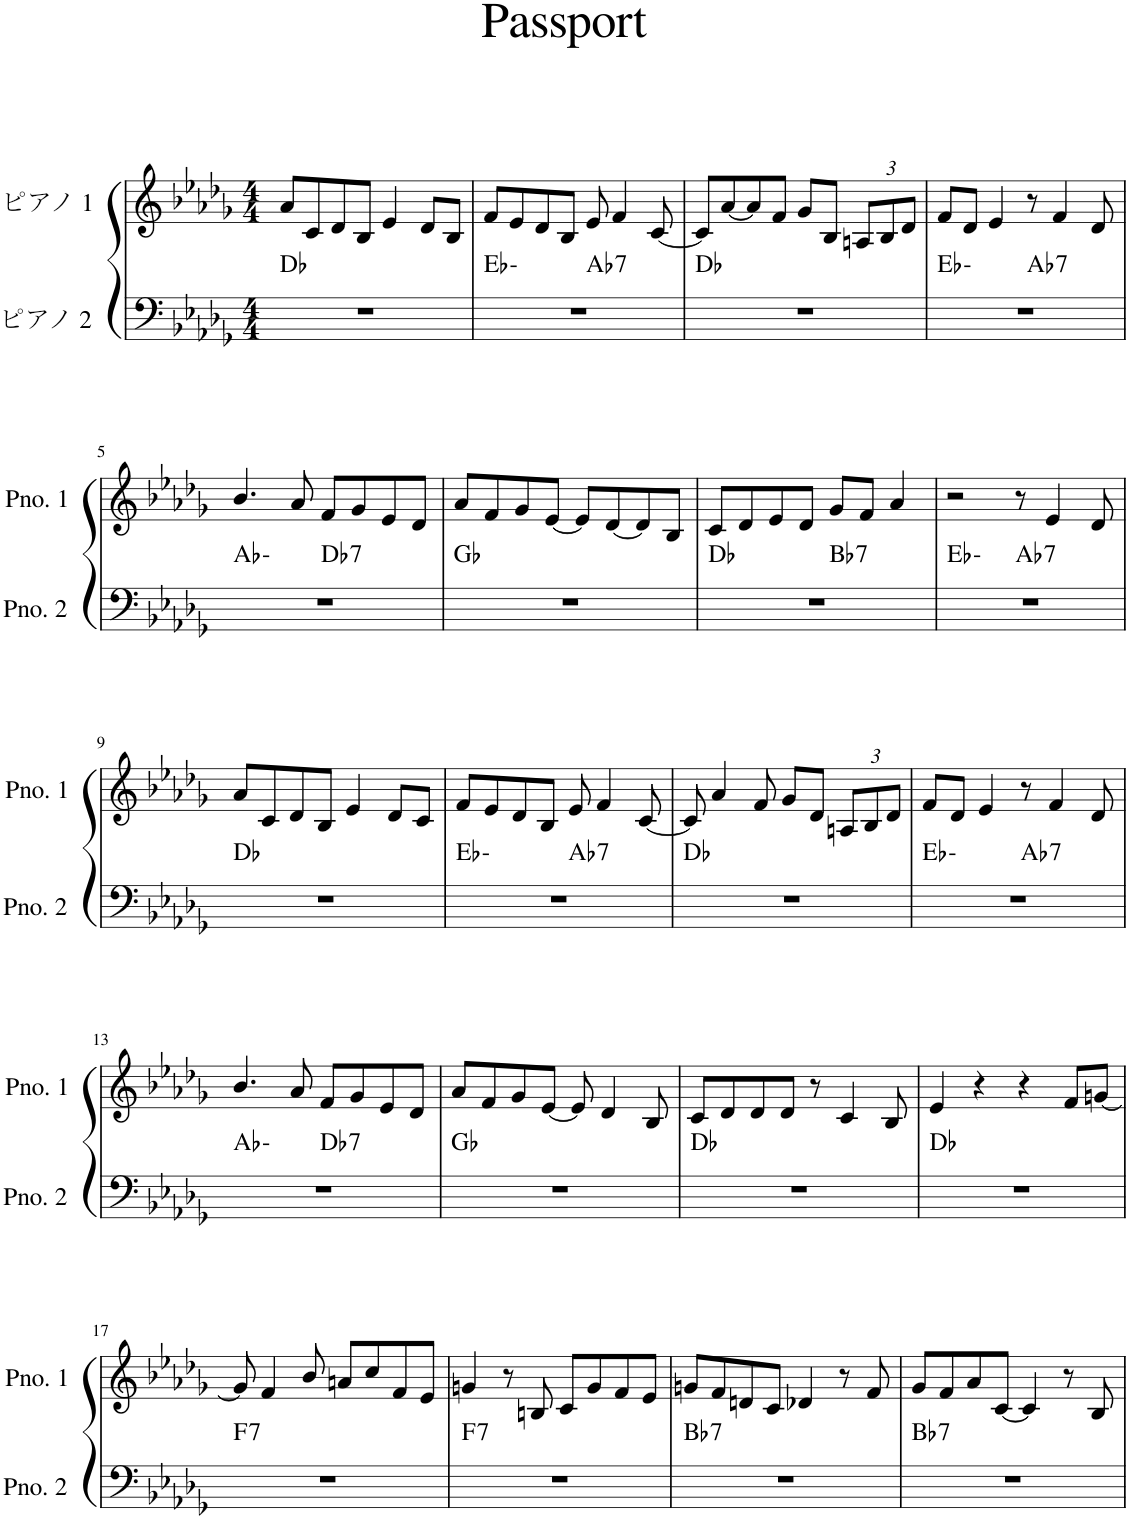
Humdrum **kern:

**kern	**harte	**kern
*part2	*part2	*part1
*staff2	*	*staff1
*I"ピアノ 2	*	*I"ピアノ 1
*clefF4	*	*clefG2
*k[b-e-a-d-g-]	*	*k[b-e-a-d-g-]
*M4/4	*	*M4/4
=1	=1	=1
1r	Db:maj	8a-/L
.	.	8c/
.	.	8d-/
.	.	8B-/J
.	.	4e-/
.	.	8d-/L
.	.	8B-/J
=2	=2	=2
*^	*	*
1r	2ryy	Eb:min	8f/L
.	.	.	8e-/
.	.	.	8d-/
.	.	.	8B-/J
!	!	!LO:H:kt=7	!
.	2ryy	Ab:7	8e-/
.	.	.	4f/
.	.	.	[8c/
*v	*v	*	*
=3	=3	=3
1r	Db:maj	8c/L]
.	.	[8a-/
.	.	8a-/]
.	.	8f/J
.	.	8g-/L
.	.	8B-/J
*	*	*Xbrackettup
.	.	12An/L
.	.	12B-/
.	.	12d-/J
=4	=4	=4
*^	*	*
1r	2ryy	Eb:min	8f/L
.	.	.	8d-/J
.	.	.	4e-/
!	!	!LO:H:kt=7	!
.	2ryy	Ab:7	8r
.	.	.	4f/
.	.	.	8d-/
!!LO:LB:g=z
=5	=5	=5	=5
1r	2ryy	Ab:min	4.b-/
.	.	.	8a-/
!	!	!LO:H:kt=7	!
.	2ryy	Db:7	8f/L
.	.	.	8g-/
.	.	.	8e-/
.	.	.	8d-/J
*v	*v	*	*
=6	=6	=6
1r	Gb:maj	8a-/L
.	.	8f/
.	.	8g-/
.	.	[8e-/J
.	.	8e-/L]
.	.	[8d-/
.	.	8d-/]
.	.	8B-/J
=7	=7	=7
*^	*	*
1r	2ryy	Db:maj	8c/L
.	.	.	8d-/
.	.	.	8e-/
.	.	.	8d-/J
!	!	!LO:H:kt=7	!
.	2ryy	Bb:7	8g-/L
.	.	.	8f/J
.	.	.	4a-/
=8	=8	=8	=8
1r	2ryy	Eb:min	2r
!	!	!LO:H:kt=7	!
.	2ryy	Ab:7	8r
.	.	.	4e-/
.	.	.	8d-/
*v	*v	*	*
!!LO:LB:g=z
=9	=9	=9
1r	Db:maj	8a-/L
.	.	8c/
.	.	8d-/
.	.	8B-/J
.	.	4e-/
.	.	8d-/L
.	.	8c/J
=10	=10	=10
*^	*	*
1r	2ryy	Eb:min	8f/L
.	.	.	8e-/
.	.	.	8d-/
.	.	.	8B-/J
!	!	!LO:H:kt=7	!
.	2ryy	Ab:7	8e-/
.	.	.	4f/
.	.	.	[8c/
*v	*v	*	*
=11	=11	=11
1r	Db:maj	8c/]
.	.	4a-/
.	.	8f/
.	.	8g-/L
.	.	8d-/J
.	.	12An/L
.	.	12B-/
.	.	12d-/J
=12	=12	=12
*^	*	*
1r	2ryy	Eb:min	8f/L
.	.	.	8d-/J
.	.	.	4e-/
!	!	!LO:H:kt=7	!
.	2ryy	Ab:7	8r
.	.	.	4f/
.	.	.	8d-/
!!LO:LB:g=z
=13	=13	=13	=13
1r	2ryy	Ab:min	4.b-/
.	.	.	8a-/
!	!	!LO:H:kt=7	!
.	2ryy	Db:7	8f/L
.	.	.	8g-/
.	.	.	8e-/
.	.	.	8d-/J
*v	*v	*	*
=14	=14	=14
1r	Gb:maj	8a-/L
.	.	8f/
.	.	8g-/
.	.	[8e-/J
.	.	8e-/]
.	.	4d-/
.	.	8B-/
=15	=15	=15
1r	Db:maj	8c/L
.	.	8d-/
.	.	8d-/
.	.	8d-/J
.	.	8r
.	.	4c/
.	.	8B-/
=16	=16	=16
1r	Db:maj	4e-/
.	.	4r
.	.	4r
.	.	8f/L
.	.	[8gn/J
!!LO:LB:g=z
=17	=17	=17
!	!LO:H:kt=7	!
1r	F:7	8g/]
.	.	4f/
.	.	8b-/
.	.	8an/L
.	.	8cc/
.	.	8f/
.	.	8e-/J
=18	=18	=18
!	!LO:H:kt=7	!
1r	F:7	4gn/
.	.	8r
.	.	8Bn/
.	.	8c/L
.	.	8g/
.	.	8f/
.	.	8e-/J
=19	=19	=19
!	!LO:H:kt=7	!
1r	Bb:7	8gn/L
.	.	8f/
.	.	8dn/
.	.	8c/J
.	.	4d-X/
.	.	8r
.	.	8f/
=20	=20	=20
!	!LO:H:kt=7	!
1r	Bb:7	8g-/L
.	.	8f/
.	.	8a-/
.	.	[8c/J
.	.	4c/]
.	.	8r
.	.	8B-/
=	=	=
*-	*-	*-
